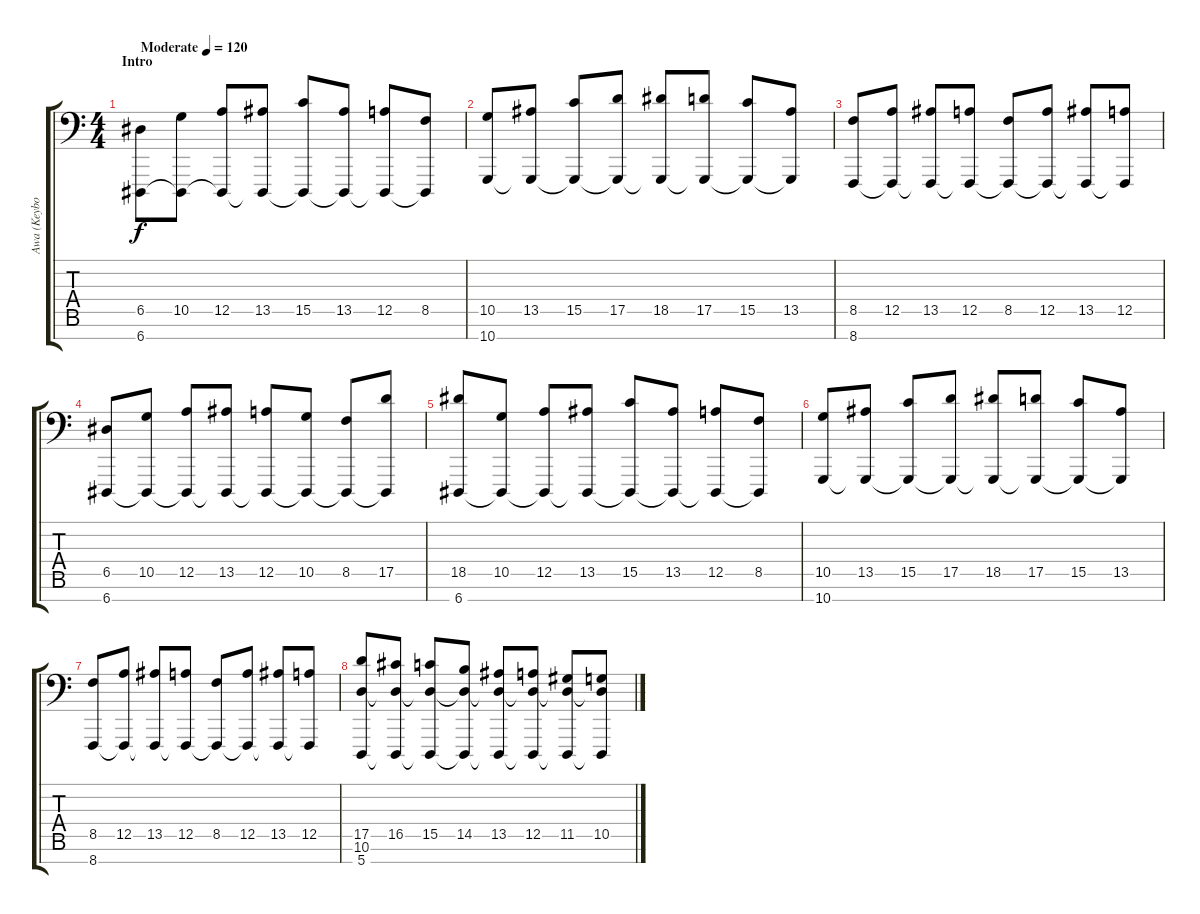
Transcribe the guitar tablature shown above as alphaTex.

\track ("Awa (Keyboard Church Organ)" "Awa (Keybo") {instrument churchorgan}
\staff {score tabs}
\tuning (E4 B3 G3 D3 A2 E2 A0) {hide}
\ts (4 4)
\section ("" "Intro")
\tempo (120 "Moderate")
\clef f4
\ks c
(6.5 6.7).8{dy f instrument churchorgan beam Down} (10.5 6.7{t}).8{beam Down} (12.5 6.7{t}).8 (13.5 6.7{t}).8 (15.5 6.7{t}).8 (13.5 6.7{t}).8 (12.5 6.7{t}).8 (8.5 6.7{t}).8 |
(10.5 10.7).8 (13.5 10.7{t}).8 (15.5 10.7{t}).8 (17.5 10.7{t}).8 (18.5 10.7{t}).8 (17.5 10.7{t}).8 (15.5 10.7{t}).8 (13.5 10.7{t}).8 |
(8.5 8.7).8 (12.5 8.7{t}).8 (13.5 8.7{t}).8 (12.5 8.7{t}).8 (8.5 8.7{t}).8 (12.5 8.7{t}).8 (13.5 8.7{t}).8 (12.5 8.7{t}).8 |
(6.5 6.7).8 (10.5 6.7{t}).8 (12.5 6.7{t}).8 (13.5 6.7{t}).8 (12.5 6.7{t}).8 (10.5 6.7{t}).8 (8.5 6.7{t}).8 (17.5 6.7{t}).8 |
(18.5 6.7).8 (10.5 6.7{t}).8 (12.5 6.7{t}).8 (13.5 6.7{t}).8 (15.5 6.7{t}).8 (13.5 6.7{t}).8 (12.5 6.7{t}).8 (8.5 6.7{t}).8 |
(10.5 10.7).8 (13.5 10.7{t}).8 (15.5 10.7{t}).8 (17.5 10.7{t}).8 (18.5 10.7{t}).8 (17.5 10.7{t}).8 (15.5 10.7{t}).8 (13.5 10.7{t}).8 |
(8.5 8.7).8 (12.5 8.7{t}).8 (13.5 8.7{t}).8 (12.5 8.7{t}).8 (8.5 8.7{t}).8 (12.5 8.7{t}).8 (13.5 8.7{t}).8 (12.5 8.7{t}).8 |
(17.5 10.6 5.7).8 (16.5 10.6{t} 5.7{t}).8 (15.5 10.6{t} 5.7{t}).8 (14.5 10.6{t} 5.7{t}).8 (13.5 10.6{t} 5.7{t}).8 (12.5 10.6{t} 5.7{t}).8 (11.5 10.6{t} 5.7{t}).8 (10.5 10.6{t} 5.7{t}).8
